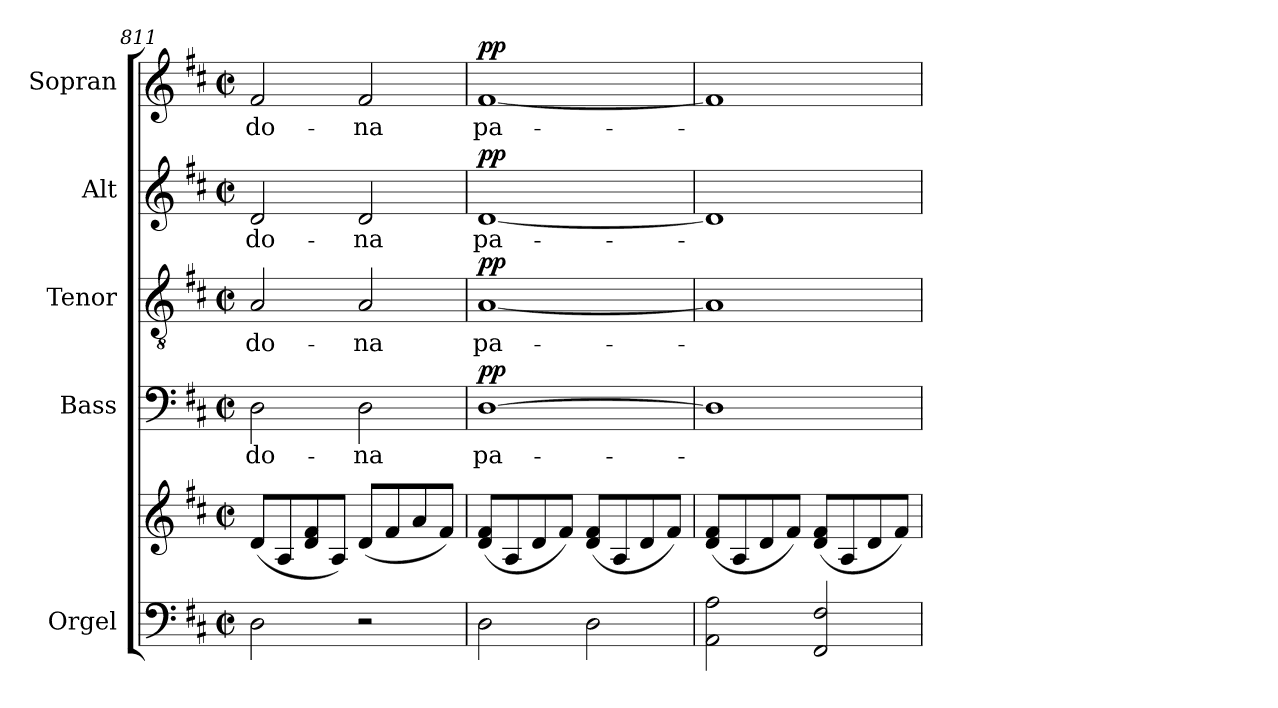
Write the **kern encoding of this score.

**kern	**kern	**kern	**text	**dynam	**kern	**text	**dynam	**kern	**text	**dynam	**kern	**text	**dynam
*part5	*part5	*part4	*part4	*part4	*part3	*part3	*part3	*part2	*part2	*part2	*part1	*part1	*part1
*staff6	*staff5	*staff4	*staff4	*staff4	*staff3	*staff3	*staff3	*staff2	*staff2	*staff2	*staff1	*staff1	*staff1
*I"Orgel	*	*I"Bass	*	*	*I"Tenor	*	*	*I"Alt	*	*	*I"Sopran	*	*
*I'Org.	*	*I'B.	*	*	*I'T.	*	*	*I'A.	*	*	*I'S.	*	*
*clefF4	*clefG2	*clefF4	*	*	*clefGv2	*	*	*clefG2	*	*	*clefG2	*	*
*k[f#c#]	*k[f#c#]	*k[f#c#]	*	*	*k[f#c#]	*	*	*k[f#c#]	*	*	*k[f#c#]	*	*
*D:	*D:	*D:	*	*	*D:	*	*	*D:	*	*	*D:	*	*
*M2/2	*M2/2	*M2/2	*	*	*M2/2	*	*	*M2/2	*	*	*M2/2	*	*
*met(c|)	*met(c|)	*met(c|)	*	*	*met(c|)	*	*	*met(c|)	*	*	*met(c|)	*	*
=811	=811	=811	=811	=811	=811	=811	=811	=811	=811	=811	=811	=811	=811
!	!	!	!LO:LY:b	!	!	!LO:LY:b	!	!	!LO:LY:b	!	!	!LO:LY:b	!
2D\	(<8d/L	2D\	do-	.	2A/	do-	.	2d/	do-	.	2f#/	do-	.
.	8A/	.	.	.	.	.	.	.	.	.	.	.	.
.	8d/ 8f#/	.	.	.	.	.	.	.	.	.	.	.	.
.	8A/J)	.	.	.	.	.	.	.	.	.	.	.	.
!	!	!	!LO:LY:b	!	!	!LO:LY:b	!	!	!LO:LY:b	!	!	!LO:LY:b	!
2r	(<8d/L	2D\	-na	.	2A/	-na	.	2d/	-na	.	2f#/	-na	.
.	8f#/	.	.	.	.	.	.	.	.	.	.	.	.
.	8a/	.	.	.	.	.	.	.	.	.	.	.	.
.	8f#/J)	.	.	.	.	.	.	.	.	.	.	.	.
=812	=812	=812	=812	=812	=812	=812	=812	=812	=812	=812	=812	=812	=812
!	!	!	!LO:LY:b	!LO:DY:a	!	!LO:LY:b	!LO:DY:a	!	!LO:LY:b	!LO:DY:a	!	!LO:LY:b	!LO:DY:a
2D\	(<8d/ 8f#/L	[1D	pa-	pp	[1A	pa-	pp	[1d	pa-	pp	[1f#	pa-	pp
.	8A/	.	.	.	.	.	.	.	.	.	.	.	.
.	8d/	.	.	.	.	.	.	.	.	.	.	.	.
.	8f#/J)	.	.	.	.	.	.	.	.	.	.	.	.
2D\	(<8d/ 8f#/L	.	.	.	.	.	.	.	.	.	.	.	.
.	8A/	.	.	.	.	.	.	.	.	.	.	.	.
.	8d/	.	.	.	.	.	.	.	.	.	.	.	.
.	8f#/J)	.	.	.	.	.	.	.	.	.	.	.	.
=813	=813	=813	=813	=813	=813	=813	=813	=813	=813	=813	=813	=813	=813
2AA\ 2A\	(<8d/ 8f#/L	1D]	.	.	1A]	.	.	1d]	.	.	1f#]	.	.
.	8A/	.	.	.	.	.	.	.	.	.	.	.	.
.	8d/	.	.	.	.	.	.	.	.	.	.	.	.
.	8f#/J)	.	.	.	.	.	.	.	.	.	.	.	.
2FF#/ 2F#/	(<8d/ 8f#/L	.	.	.	.	.	.	.	.	.	.	.	.
.	8A/	.	.	.	.	.	.	.	.	.	.	.	.
.	8d/	.	.	.	.	.	.	.	.	.	.	.	.
.	8f#/J)	.	.	.	.	.	.	.	.	.	.	.	.
=	=	=	=	=	=	=	=	=	=	=	=	=	=
*-	*-	*-	*-	*-	*-	*-	*-	*-	*-	*-	*-	*-	*-
